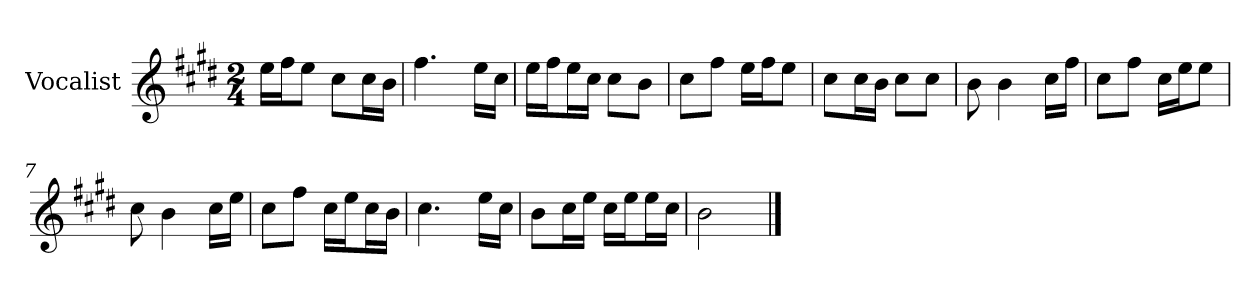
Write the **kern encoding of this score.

**kern
*part1
*staff1
*I"Vocalist
*k[f#c#g#d#]
*E:
*M2/4
=
16eeLL
16ff#J
8eeJ
8cc#L
16cc#L
16bJJ
=1
4.ff#
16eeLL
16cc#JJ
=2
16eeLL
16ff#J
16eeL
16cc#JJ
8cc#L
8bJ
=3
8cc#L
8ff#J
16eeLL
16ff#J
8eeJ
=4
8cc#L
16cc#L
16bJJ
8cc#L
8cc#J
=5
8b
4b
16cc#LL
16ff#JJ
=6
8cc#L
8ff#J
16cc#LL
16eeJ
8eeJ
=7
8cc#
4b
16cc#LL
16eeJJ
=8
8cc#L
8ff#J
16cc#LL
16eeJ
16cc#L
16bJJ
=9
4.cc#
16eeLL
16cc#JJ
=10
8bL
16cc#L
16eeJJ
16cc#LL
16eeJ
16eeL
16cc#JJ
=11
2b
==
*-
